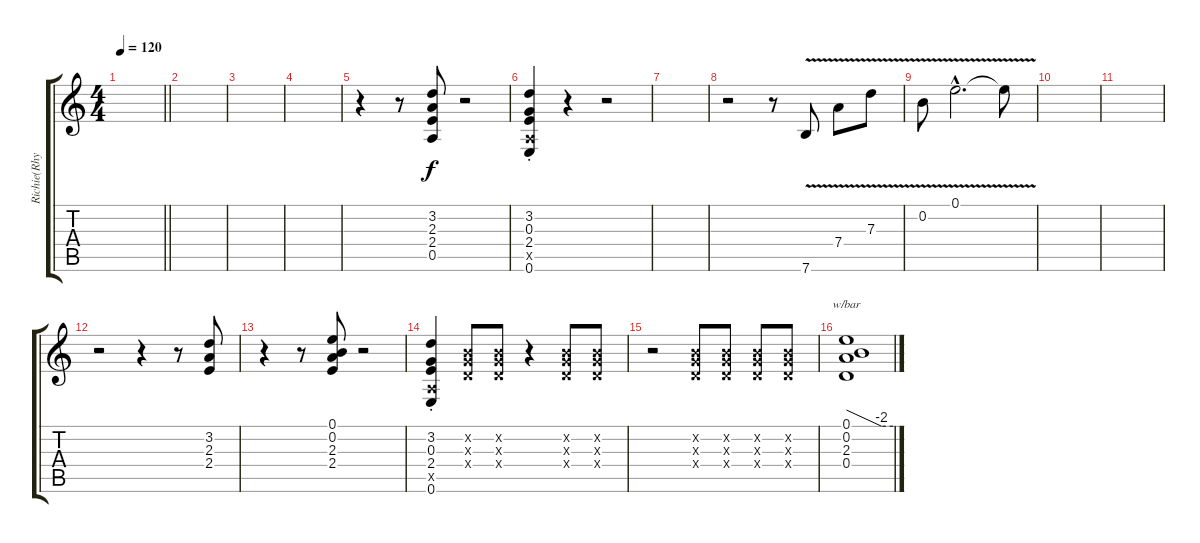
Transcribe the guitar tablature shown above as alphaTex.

\track ("Richie(Rhythm)" "Richie(Rhy") {instrument overdrivenguitar}
\staff {score tabs}
\tuning (E4 B3 G3 D3 A2 E2) {hide}
\ts (4 4)
\tempo 120
\clef g2
\barLineRight lightlight
\ks c
|
|
|
|
r.4 r.8 (3.2 2.3 2.4 0.5).8 r.2 |
(3.2{st} 0.3{st} 2.4{st} 0.5{x} 0.6{st}).4 r.4 r.2 |
|
r.2 r.8 7.6{v}.8 7.4{v}.8 7.3{v}.8 |
0.2{v}.8 0.1{v hac}.2{d} 0.1{t}.8 |
|
|
r.2 r.4 r.8 (3.2 2.3 2.4).8 |
r.4 r.8 (0.1 0.2 2.3 2.4).8 r.2 |
(3.2{st} 0.3{st} 2.4{st} 0.5{x} 0.6{st}).4 (0.2{x} 0.3{x} 0.4{x}).8 (0.2{x} 0.3{x} 0.4{x}).8 r.4 (0.2{x} 0.3{x} 0.4{x}).8 (0.2{x} 0.3{x} 0.4{x}).8 |
r.2 (0.2{x} 0.3{x} 0.4{x}).8 (0.2{x} 0.3{x} 0.4{x}).8 (0.2{x} 0.3{x} 0.4{x}).8 (0.2{x} 0.3{x} 0.4{x}).8 |
(0.1 0.2 2.3 0.4).1{tbe (custom default 0 0 45 -8 60 -8)}
